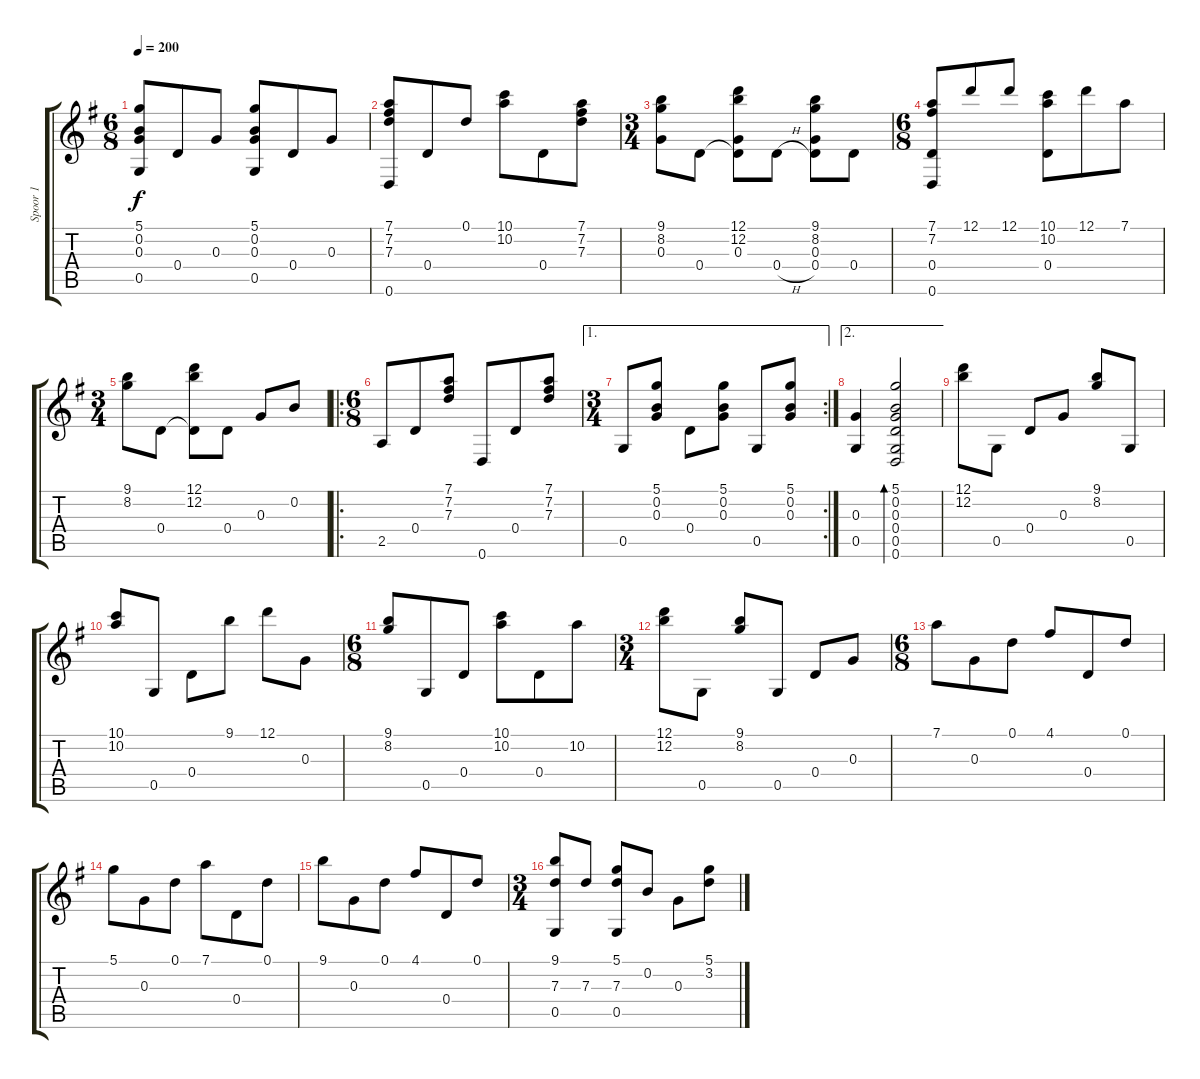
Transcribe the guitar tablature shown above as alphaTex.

\track ("Spoor 1" "Spoor 1") {instrument acousticguitarnylon}
\staff {score tabs}
\tuning (D4 B3 G3 D3 G2 D2) {hide}
\ts (6 8)
\tempo 200
\clef g2
\ks g
(5.1 0.2 0.3 0.5).8{dy f} 0.4.8 0.3.8 (5.1 0.2 0.3 0.5).8 0.4.8 0.3.8 |
(7.1 7.2 7.3 0.6).8 0.4.8 0.1.8 (10.1 10.2).8 0.4.8 (7.1 7.2 7.3).8 |
\ts (3 4)
(9.1 8.2 0.3).8 0.4.8 (12.1 12.2 0.3 0.4{t}).8 0.4{h}.8 (9.1 8.2 0.3 0.4).8 0.4.8 |
\ts (6 8)
(7.1 7.2 0.4 0.6).8 12.1.8 12.1.8 (10.1 10.2 0.4).8 12.1.8 7.1.8 |
\ts (3 4)
(9.1 8.2).8 0.4.8 (12.1 12.2 0.4{t}).8 0.4.8 0.3.8 0.2.8 |
\ro
\ts (6 8)
2.5.8 0.4.8 (7.1 7.2 7.3).8 0.6.8 0.4.8 (7.1 7.2 7.3).8 |
\ae 1
\rc 2
\ts (3 4)
0.5.8 (5.1 0.2 0.3).8 0.4.8 (5.1 0.2 0.3).8 0.5.8 (5.1 0.2 0.3).8 |
\ae 2
(0.3 0.5).4 (5.1 0.2 0.3 0.4 0.5 0.6).2{bd 240} |
(12.1 12.2).8 0.5.8 0.4.8 0.3.8 (9.1 8.2).8 0.5.8 |
(10.1 10.2).8 0.5.8 0.4.8 9.1.8 12.1.8 0.3.8 |
\ts (6 8)
(9.1 8.2).8 0.5.8 0.4.8 (10.1 10.2).8 0.4.8 10.2.8 |
\ts (3 4)
(12.1 12.2).8 0.5.8 (9.1 8.2).8 0.5.8 0.4.8 0.3.8 |
\ts (6 8)
7.1.8 0.3.8 0.1.8 4.1.8 0.4.8 0.1.8 |
5.1.8 0.3.8 0.1.8 7.1.8 0.4.8 0.1.8 |
9.1.8 0.3.8 0.1.8 4.1.8 0.4.8 0.1.8 |
\ts (3 4)
(9.1 7.3 0.5).8 7.3.8 (5.1 7.3 0.5).8 0.2.8 0.3.8 (5.1 3.2).8
